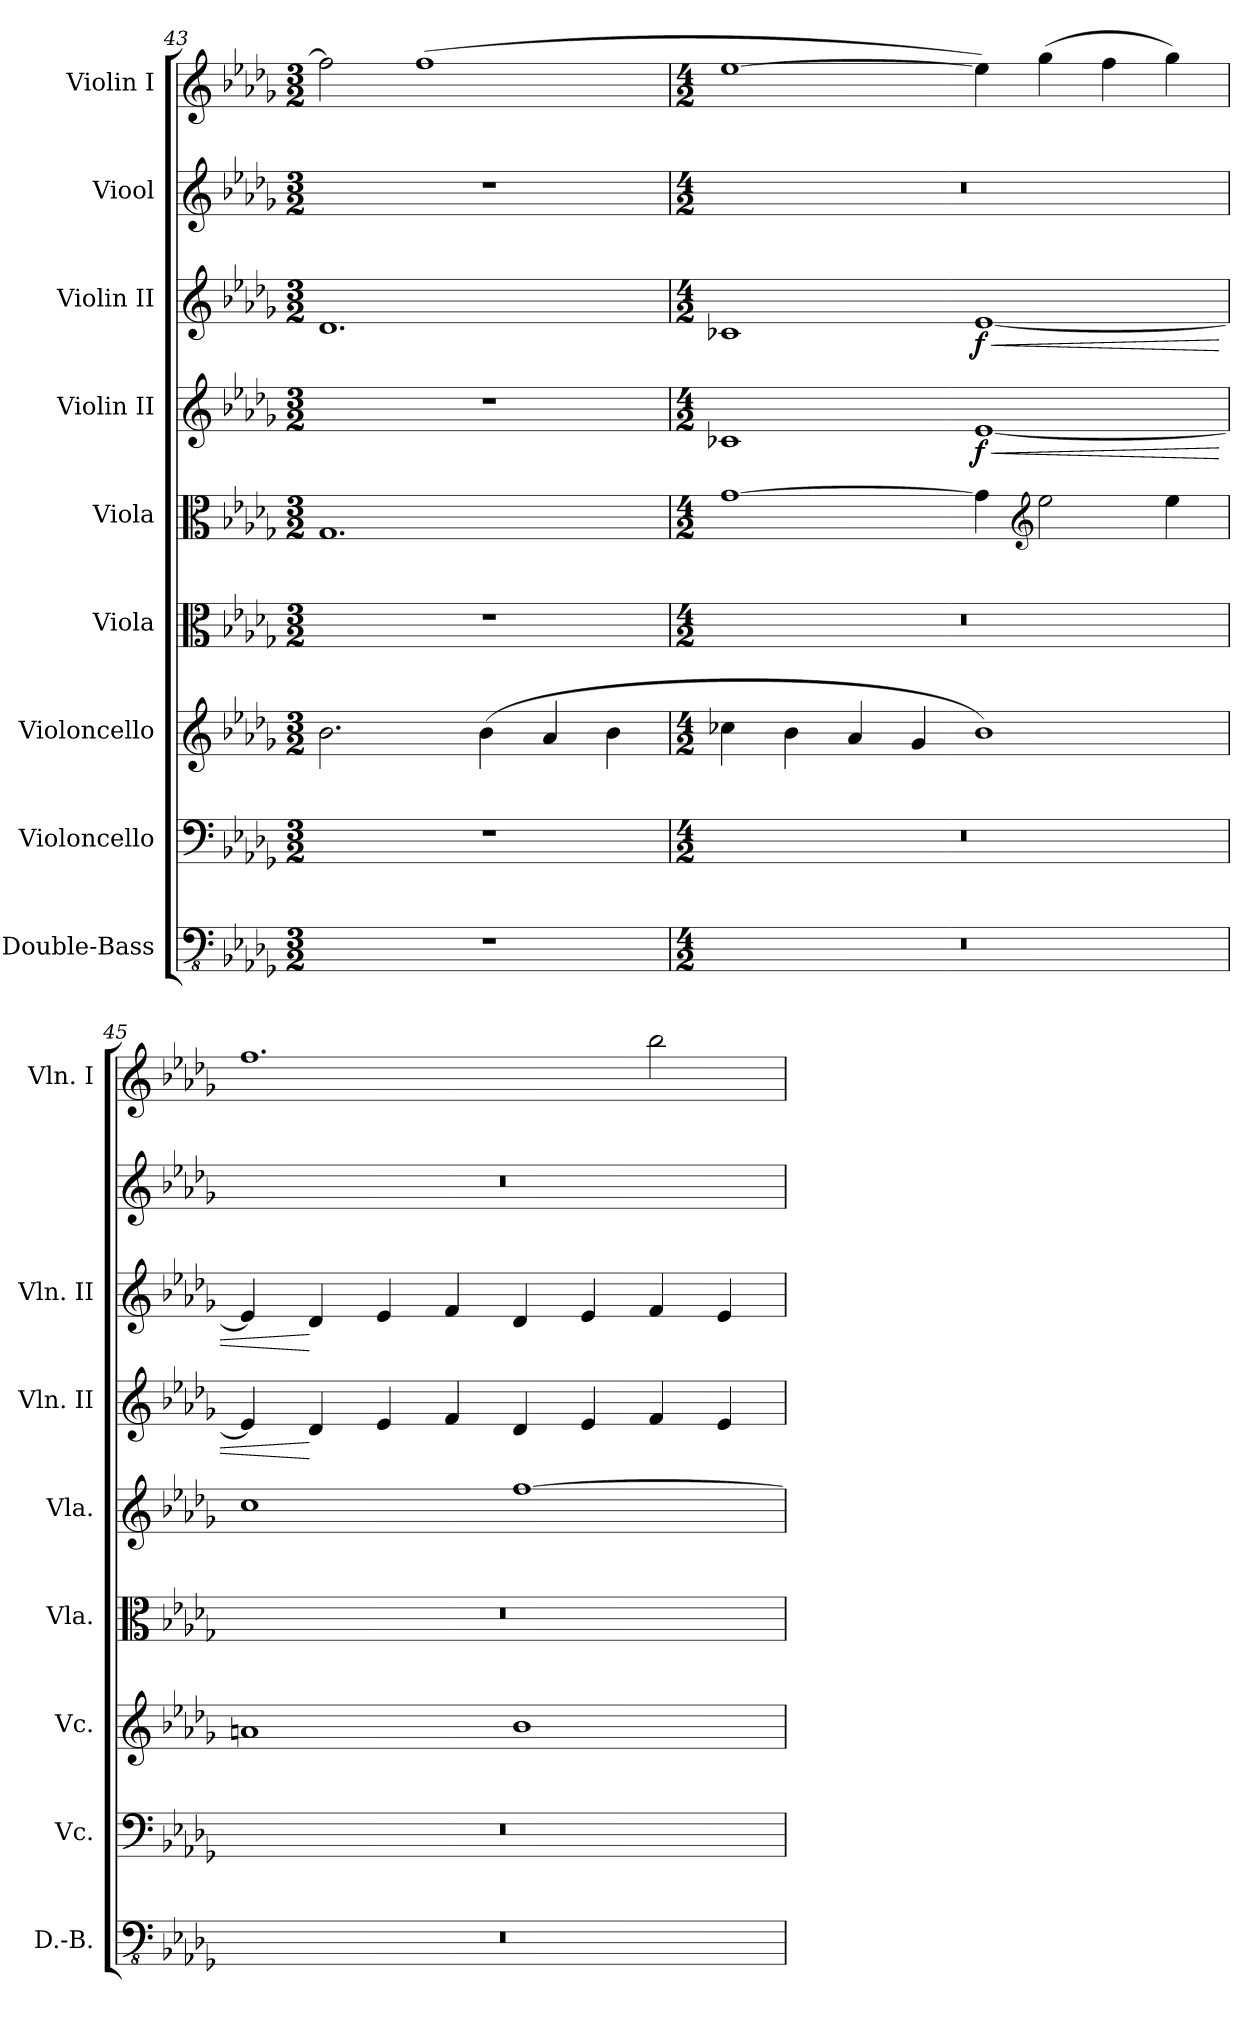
**kern	**kern	**kern	**kern	**kern	**kern	**dynam	**kern	**dynam	**kern	**kern
*part9	*part8	*part7	*part6	*part5	*part4	*part4	*part3	*part3	*part2	*part1
*staff9	*staff8	*staff7	*staff6	*staff5	*staff4	*staff4	*staff3	*staff3	*staff2	*staff1
*I"Double-Bass	*I"Violoncello	*I"Violoncello	*I"Viola	*I"Viola	*I"Violin II	*	*I"Violin II	*	*I"Viool	*I"Violin I
*I'D.-B.	*I'Vc.	*I'Vc.	*I'Vla.	*I'Vla.	*I'Vln. II	*	*I'Vln. II	*	*	*I'Vln. I
*clefFv4	*clefF4	*clefG2	*clefC3	*clefC3	*clefG2	*	*clefG2	*	*clefG2	*clefG2
*ITrd7c12	*	*	*	*	*	*	*	*	*	*
*k[b-e-a-d-g-]	*k[b-e-a-d-g-]	*k[b-e-a-d-g-]	*k[b-e-a-d-g-]	*k[b-e-a-d-g-]	*k[b-e-a-d-g-]	*	*k[b-e-a-d-g-]	*	*k[b-e-a-d-g-]	*k[b-e-a-d-g-]
*M3/2	*M3/2	*M3/2	*M3/2	*M3/2	*M3/2	*	*M3/2	*	*M3/2	*M3/2
=43	=43	=43	=43	=43	=43	=43	=43	=43	=43	=43
1.r	1.r	2.b-\	1.r	1.G-	1.r	.	1.d-	.	1.r	2ff\]
.	.	.	.	.	.	.	.	.	.	(1ff
.	.	(4b-\	.	.	.	.	.	.	.	.
.	.	4a-/	.	.	.	.	.	.	.	.
.	.	4b-\	.	.	.	.	.	.	.	.
!!LO:PB:g=z
=44	=44	=44	=44	=44	=44	=44	=44	=44	=44	=44
*M4/2	*M4/2	*M4/2	*M4/2	*M4/2	*M4/2	*	*M4/2	*	*M4/2	*M4/2
0r	0r	4cc-X\	0r	[1g-	1c-X	.	1c-X	.	0r	[1ee-
.	.	4b-\	.	.	.	.	.	.	.	.
.	.	4a-/	.	.	.	.	.	.	.	.
.	.	4g-/	.	.	.	.	.	.	.	.
!	!	!	!	!	!	!LO:HP:b	!	!LO:HP:b	!	!
!	!	!	!	!	!	!LO:DY:n=1:b	!	!LO:DY:n=1:b	!	!
.	.	1b-)	.	4g-\]	[1e-	< f	[1e-	< f	.	4ee-\])
*	*	*	*	*clefG2	*	*	*	*	*	*
.	.	.	.	2ee-\	.	.	.	.	.	(4gg-\
.	.	.	.	.	.	.	.	.	.	4ff\
.	.	.	.	4ee-\	.	.	.	.	.	4gg-\)
=45	=45	=45	=45	=45	=45	=45	=45	=45	=45	=45
0r	0r	1an	0r	1cc	4e-/]	.	4e-/]	.	0r	1.ff
.	.	.	.	.	4d-/	[	4d-/	[	.	.
.	.	.	.	.	4e-/	.	4e-/	.	.	.
.	.	.	.	.	4f/	.	4f/	.	.	.
.	.	1b-	.	[1ff	4d-/	.	4d-/	.	.	.
.	.	.	.	.	4e-/	.	4e-/	.	.	.
.	.	.	.	.	4f/	.	4f/	.	.	2bb-\
.	.	.	.	.	4e-/	.	4e-/	.	.	.
=	=	=	=	=	=	=	=	=	=	=
*-	*-	*-	*-	*-	*-	*-	*-	*-	*-	*-
